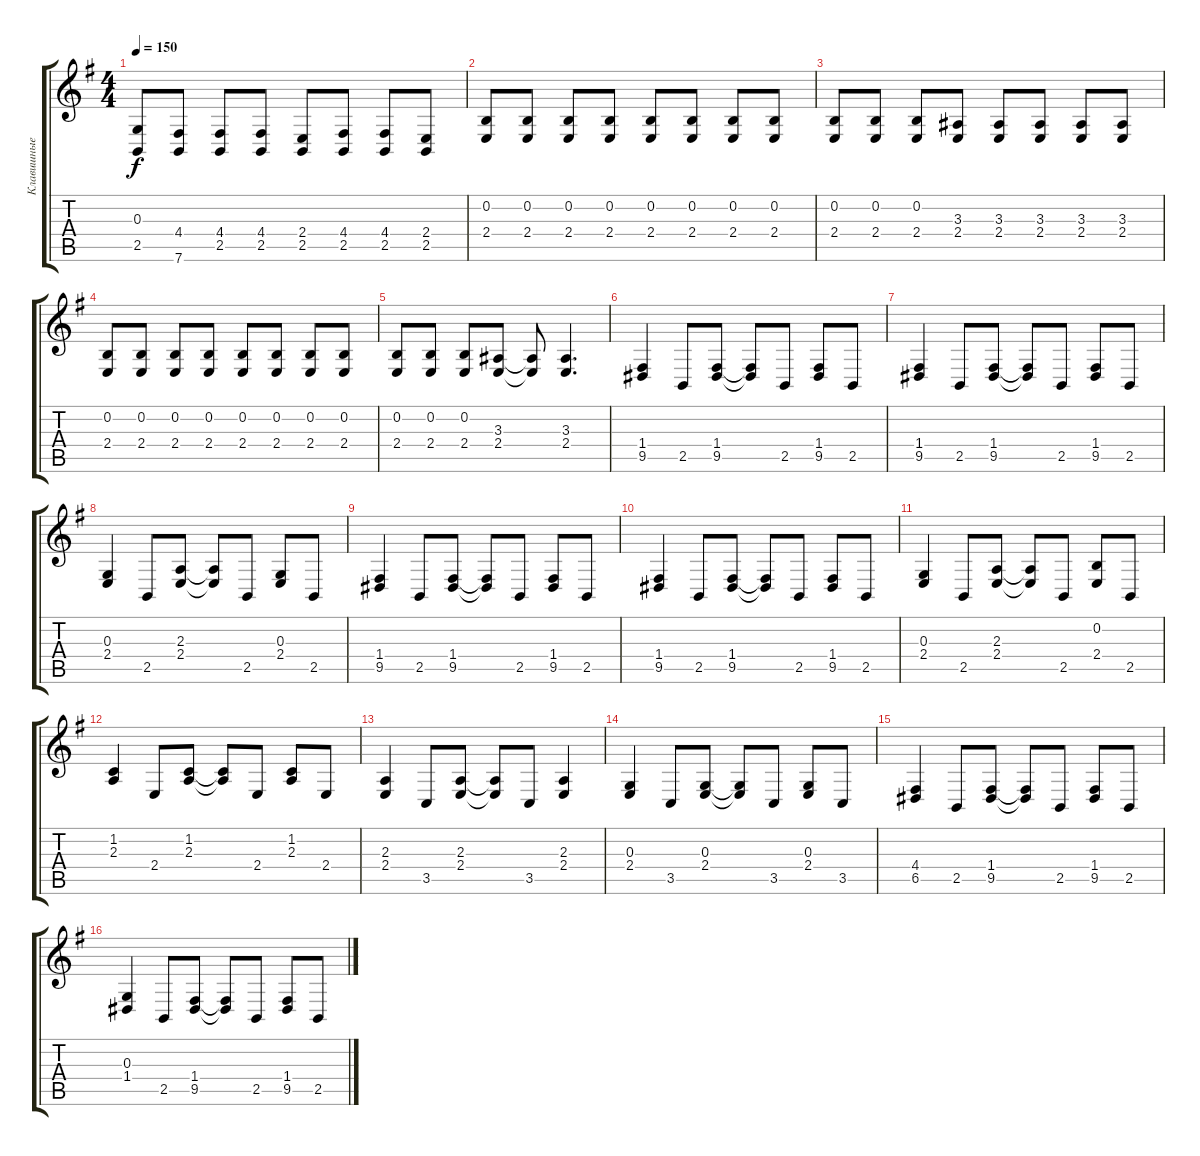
\track ("Клавишные" "Клавишные") {instrument electricgrandpiano}
\staff {score tabs}
\tuning (E4 B3 G3 D3 A2 E2) {hide}
\ts (4 4)
\tempo 150
\clef g2
\ks g
(0.3 2.5).8{dy f} (4.4 7.6).8 (4.4 2.5).8 (4.4 2.5).8 (2.4 2.5).8 (4.4 2.5).8 (4.4 2.5).8 (2.4 2.5).8 |
(0.2 2.4).8 (0.2 2.4).8 (0.2 2.4).8 (0.2 2.4).8 (0.2 2.4).8 (0.2 2.4).8 (0.2 2.4).8 (0.2 2.4).8 |
(0.2 2.4).8 (0.2 2.4).8 (0.2 2.4).8 (3.3 2.4).8 (3.3 2.4).8 (3.3 2.4).8 (3.3 2.4).8 (3.3 2.4).8 |
(0.2 2.4).8 (0.2 2.4).8 (0.2 2.4).8 (0.2 2.4).8 (0.2 2.4).8 (0.2 2.4).8 (0.2 2.4).8 (0.2 2.4).8 |
(0.2 2.4).8 (0.2 2.4).8 (0.2 2.4).8 (3.3 2.4).8 (3.3{t} 2.4{t}).8 (3.3 2.4).4{d} |
(1.4 9.5).4 2.5.8 (1.4 9.5).8 (1.4{t} 9.5{t}).8 2.5.8 (1.4 9.5).8 2.5.8 |
(1.4 9.5).4 2.5.8 (1.4 9.5).8 (1.4{t} 9.5{t}).8 2.5.8 (1.4 9.5).8 2.5.8 |
(0.3 2.4).4 2.5.8 (2.3 2.4).8 (2.3{t} 2.4{t}).8 2.5.8 (0.3 2.4).8 2.5.8 |
(1.4 9.5).4 2.5.8 (1.4 9.5).8 (1.4{t} 9.5{t}).8 2.5.8 (1.4 9.5).8 2.5.8 |
(1.4 9.5).4 2.5.8 (1.4 9.5).8 (1.4{t} 9.5{t}).8 2.5.8 (1.4 9.5).8 2.5.8 |
(0.3 2.4).4 2.5.8 (2.3 2.4).8 (2.3{t} 2.4{t}).8 2.5.8 (0.2 2.4).8 2.5.8 |
(1.2 2.3).4 2.4.8 (1.2 2.3).8 (1.2{t} 2.3{t}).8 2.4.8 (1.2 2.3).8 2.4.8 |
(2.3 2.4).4 3.5.8 (2.3 2.4).8 (2.3{t} 2.4{t}).8 3.5.8 (2.3 2.4).4 |
(0.3 2.4).4 3.5.8 (0.3 2.4).8 (0.3{t} 2.4{t}).8 3.5.8 (0.3 2.4).8 3.5.8 |
(4.4 6.5).4 2.5.8 (1.4 9.5).8 (1.4{t} 9.5{t}).8 2.5.8 (1.4 9.5).8 2.5.8 |
(0.3 1.4).4 2.5.8 (1.4 9.5).8 (1.4{t} 9.5{t}).8 2.5.8 (1.4 9.5).8 2.5.8
